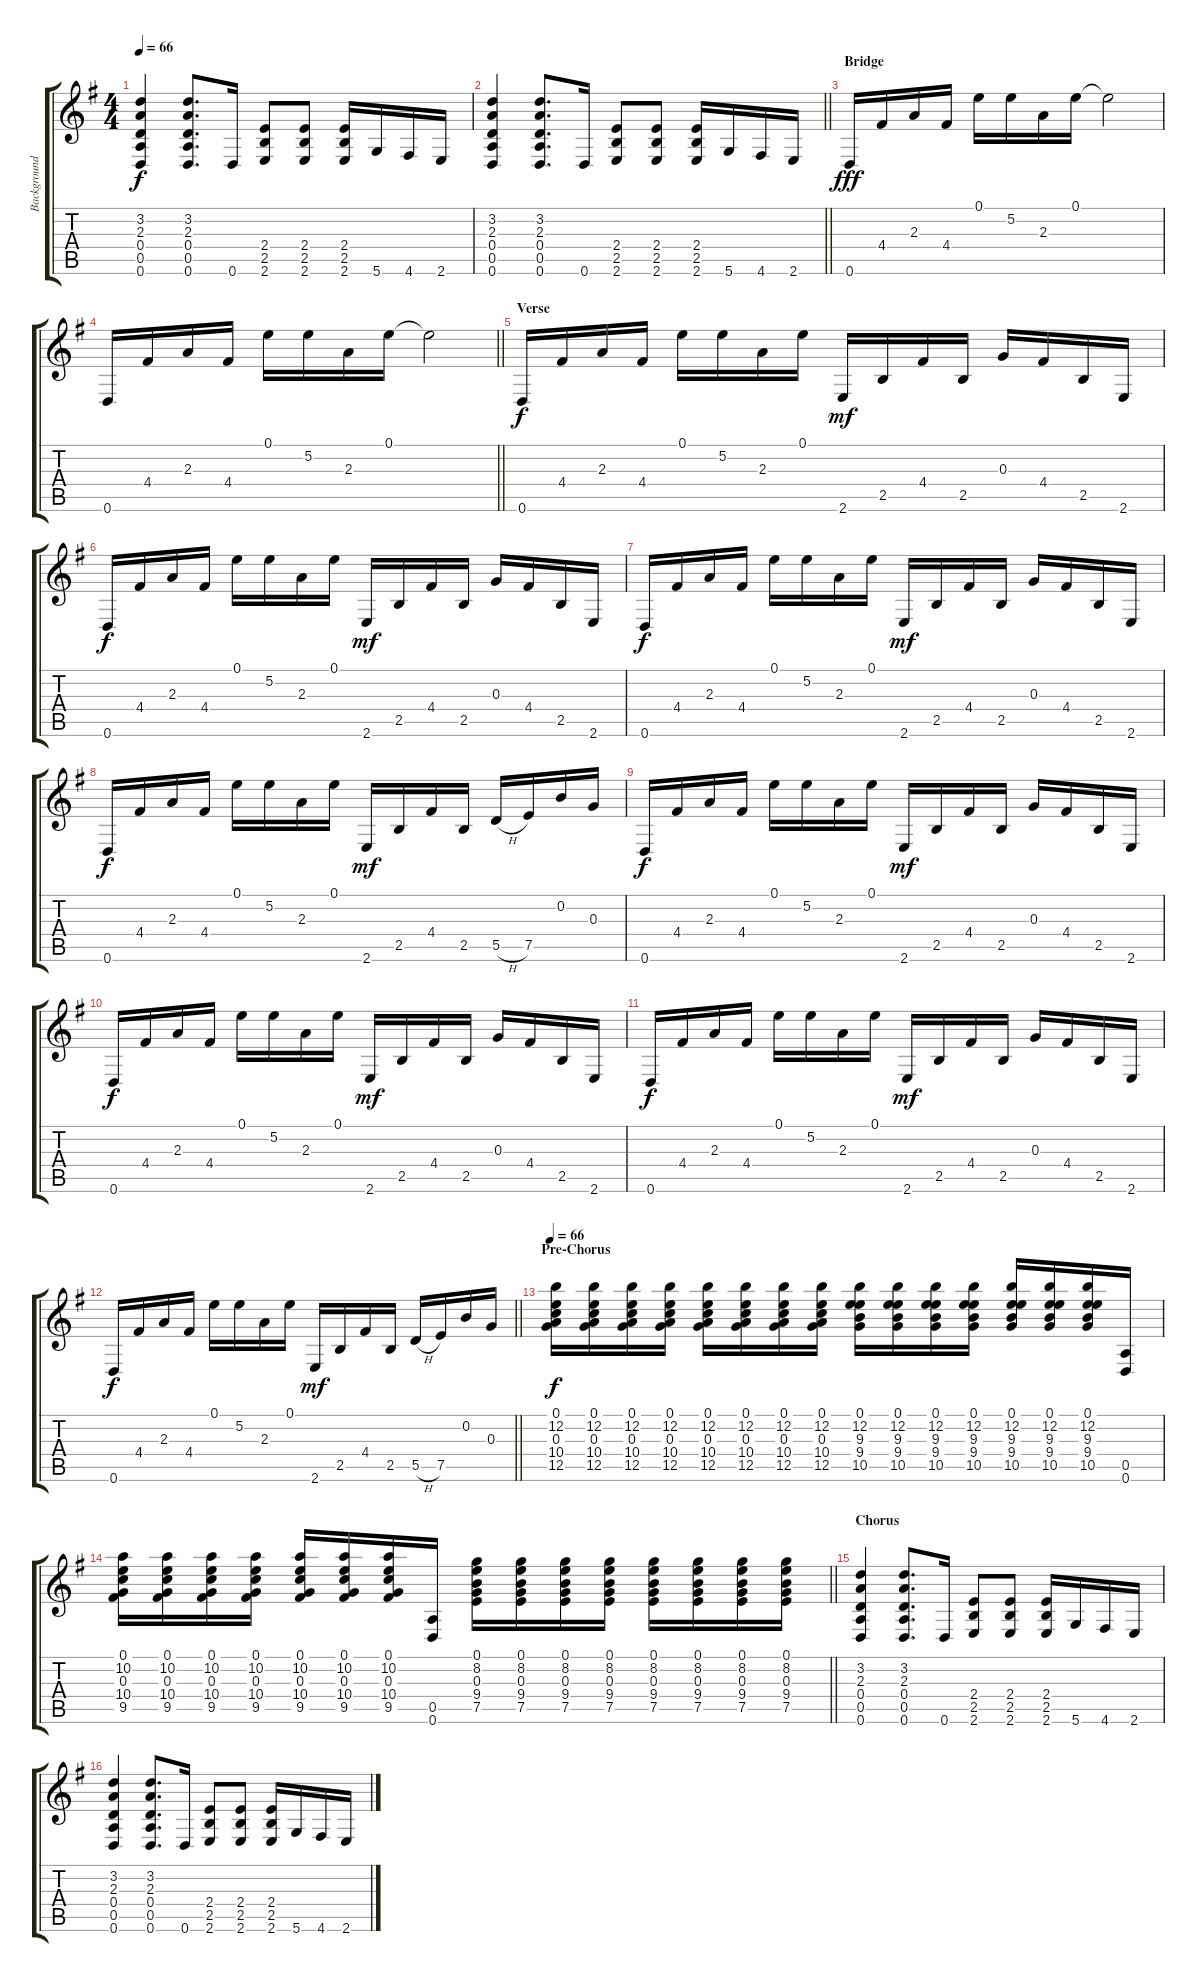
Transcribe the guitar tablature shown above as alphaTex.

\track ("Background Guitar" "Background") {instrument distortionguitar}
\staff {score tabs}
\tuning (E4 B3 G3 D3 A2 D2) {hide}
\ts (4 4)
\tempo 66
\clef g2
\ks g
(3.2 2.3 0.4 0.5 0.6).4{dy f} (3.2 2.3 0.4 0.5 0.6).8{d} 0.6.16 (2.4 2.5 2.6).8 (2.4 2.5 2.6).8 (2.4 2.5 2.6).16 5.6.16 4.6.16 2.6.16 |
\barLineRight lightlight
(3.2 2.3 0.4 0.5 0.6).4 (3.2 2.3 0.4 0.5 0.6).8{d} 0.6.16 (2.4 2.5 2.6).8 (2.4 2.5 2.6).8 (2.4 2.5 2.6).16 5.6.16 4.6.16 2.6.16 |
\section ("" "Bridge")
0.6.16{dy fff} 4.4.16 2.3.16 4.4.16 0.1.16 5.2.16 2.3.16 0.1.16 0.1{t}.2 |
\barLineRight lightlight
0.6.16 4.4.16 2.3.16 4.4.16 0.1.16 5.2.16 2.3.16 0.1.16 0.1{t}.2 |
\section ("" "Verse")
0.6.16{dy f} 4.4.16 2.3.16 4.4.16 0.1.16 5.2.16 2.3.16 0.1.16 2.6.16{dy mf} 2.5.16 4.4.16 2.5.16 0.3.16 4.4.16 2.5.16 2.6.16 |
0.6.16{dy f} 4.4.16 2.3.16 4.4.16 0.1.16 5.2.16 2.3.16 0.1.16 2.6.16{dy mf} 2.5.16 4.4.16 2.5.16 0.3.16 4.4.16 2.5.16 2.6.16 |
0.6.16{dy f} 4.4.16 2.3.16 4.4.16 0.1.16 5.2.16 2.3.16 0.1.16 2.6.16{dy mf} 2.5.16 4.4.16 2.5.16 0.3.16 4.4.16 2.5.16 2.6.16 |
0.6.16{dy f} 4.4.16 2.3.16 4.4.16 0.1.16 5.2.16 2.3.16 0.1.16 2.6.16{dy mf} 2.5.16 4.4.16 2.5.16 5.5{h}.16 7.5.16 0.2.16 0.3.16 |
0.6.16{dy f} 4.4.16 2.3.16 4.4.16 0.1.16 5.2.16 2.3.16 0.1.16 2.6.16{dy mf} 2.5.16 4.4.16 2.5.16 0.3.16 4.4.16 2.5.16 2.6.16 |
0.6.16{dy f} 4.4.16 2.3.16 4.4.16 0.1.16 5.2.16 2.3.16 0.1.16 2.6.16{dy mf} 2.5.16 4.4.16 2.5.16 0.3.16 4.4.16 2.5.16 2.6.16 |
0.6.16{dy f} 4.4.16 2.3.16 4.4.16 0.1.16 5.2.16 2.3.16 0.1.16 2.6.16{dy mf} 2.5.16 4.4.16 2.5.16 0.3.16 4.4.16 2.5.16 2.6.16 |
\barLineRight lightlight
0.6.16{dy f} 4.4.16 2.3.16 4.4.16 0.1.16 5.2.16 2.3.16 0.1.16 2.6.16{dy mf} 2.5.16 4.4.16 2.5.16 5.5{h}.16 7.5.16 0.2.16 0.3.16 |
\section ("" "Pre-Chorus")
\tempo 66
(0.1 12.2 0.3 10.4 12.5).16{dy f instrument distortionguitar} (0.1 12.2 0.3 10.4 12.5).16 (0.1 12.2 0.3 10.4 12.5).16 (0.1 12.2 0.3 10.4 12.5).16 (0.1 12.2 0.3 10.4 12.5).16 (0.1 12.2 0.3 10.4 12.5).16 (0.1 12.2 0.3 10.4 12.5).16 (0.1 12.2 0.3 10.4 12.5).16 (0.1 12.2 9.3 9.4 10.5).16 (0.1 12.2 9.3 9.4 10.5).16 (0.1 12.2 9.3 9.4 10.5).16 (0.1 12.2 9.3 9.4 10.5).16 (0.1 12.2 9.3 9.4 10.5).16 (0.1 12.2 9.3 9.4 10.5).16 (0.1 12.2 9.3 9.4 10.5).16 (0.5 0.6).16 |
\barLineRight lightlight
(0.1 10.2 0.3 10.4 9.5).16 (0.1 10.2 0.3 10.4 9.5).16 (0.1 10.2 0.3 10.4 9.5).16 (0.1 10.2 0.3 10.4 9.5).16 (0.1 10.2 0.3 10.4 9.5).16 (0.1 10.2 0.3 10.4 9.5).16 (0.1 10.2 0.3 10.4 9.5).16 (0.5 0.6).16 (0.1 8.2 0.3 9.4 7.5).16 (0.1 8.2 0.3 9.4 7.5).16 (0.1 8.2 0.3 9.4 7.5).16 (0.1 8.2 0.3 9.4 7.5).16 (0.1 8.2 0.3 9.4 7.5).16 (0.1 8.2 0.3 9.4 7.5).16 (0.1 8.2 0.3 9.4 7.5).16 (0.1 8.2 0.3 9.4 7.5).16 |
\section ("" "Chorus")
(3.2 2.3 0.4 0.5 0.6).4 (3.2 2.3 0.4 0.5 0.6).8{d} 0.6.16 (2.4 2.5 2.6).8 (2.4 2.5 2.6).8 (2.4 2.5 2.6).16 5.6.16 4.6.16 2.6.16 |
(3.2 2.3 0.4 0.5 0.6).4 (3.2 2.3 0.4 0.5 0.6).8{d} 0.6.16 (2.4 2.5 2.6).8 (2.4 2.5 2.6).8 (2.4 2.5 2.6).16 5.6.16 4.6.16 2.6.16
